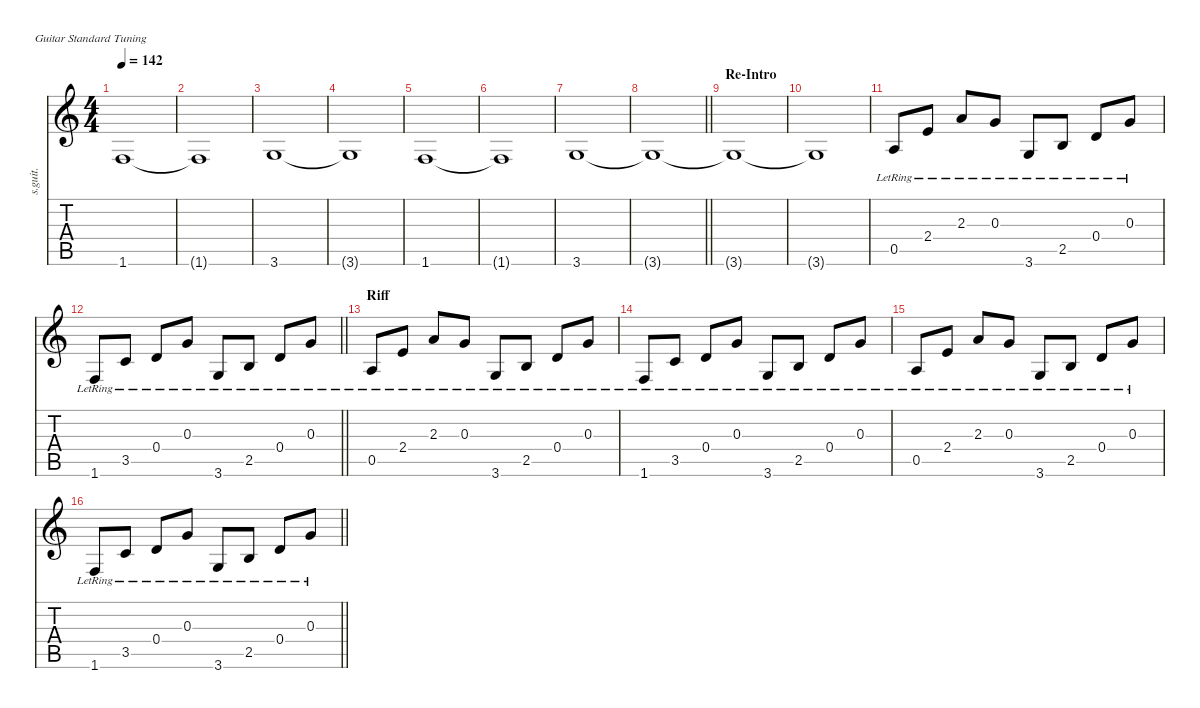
\defaultSystemsLayout 4
\hideDynamics
\bracketExtendMode nobrackets
\otherSystemsTrackNameOrientation horizontal
\track ("Guitar 2" "s.guit.") {defaultSystemsLayout 8 instrument acousticguitarsteel}
\staff {score tabs}
\tuning (E4 B3 G3 D3 A2 E2)
\ts (4 4)
\tempo 142
\clef g2
\ks c
1.6.1{dy f beam Up} |
1.6{t}.1{beam Up} |
3.6.1{beam Up} |
3.6{t}.1{beam Up} |
1.6.1{beam Up} |
1.6{t}.1{beam Up} |
3.6.1{beam Up} |
\barLineRight lightlight
3.6{t}.1{beam Up} |
\section ("" "Re-Intro")
3.6{t}.1{beam Up} |
3.6{t}.1{beam Up} |
0.5{lr}.8{instrument acousticguitarsteel beam Up} 2.4{lr}.8{beam Up} 2.3{lr}.8{beam Up} 0.3{lr}.8{beam Up} 3.6{lr}.8{beam Up} 2.5{lr}.8{beam Up} 0.4{lr}.8{beam Up} 0.3{lr}.8{beam Up} |
\barLineRight lightlight
1.6{lr}.8{beam Up} 3.5{lr}.8{beam Up} 0.4{lr}.8{beam Up} 0.3{lr}.8{beam Up} 3.6{lr}.8{beam Up} 2.5{lr}.8{beam Up} 0.4{lr}.8{beam Up} 0.3{lr}.8{beam Up} |
\section ("" "Riff")
0.5{lr}.8{beam Up} 2.4{lr}.8{beam Up} 2.3{lr}.8{beam Up} 0.3{lr}.8{beam Up} 3.6{lr}.8{beam Up} 2.5{lr}.8{beam Up} 0.4{lr}.8{beam Up} 0.3{lr}.8{beam Up} |
1.6{lr}.8{beam Up} 3.5{lr}.8{beam Up} 0.4{lr}.8{beam Up} 0.3{lr}.8{beam Up} 3.6{lr}.8{beam Up} 2.5{lr}.8{beam Up} 0.4{lr}.8{beam Up} 0.3{lr}.8{beam Up} |
0.5{lr}.8{beam Up} 2.4{lr}.8{beam Up} 2.3{lr}.8{beam Up} 0.3{lr}.8{beam Up} 3.6{lr}.8{beam Up} 2.5{lr}.8{beam Up} 0.4{lr}.8{beam Up} 0.3{lr}.8{beam Up} |
\barLineRight lightlight
1.6{lr}.8{beam Up} 3.5{lr}.8{beam Up} 0.4{lr}.8{beam Up} 0.3{lr}.8{beam Up} 3.6{lr}.8{beam Up} 2.5{lr}.8{beam Up} 0.4{lr}.8{beam Up} 0.3{lr}.8{beam Up}
